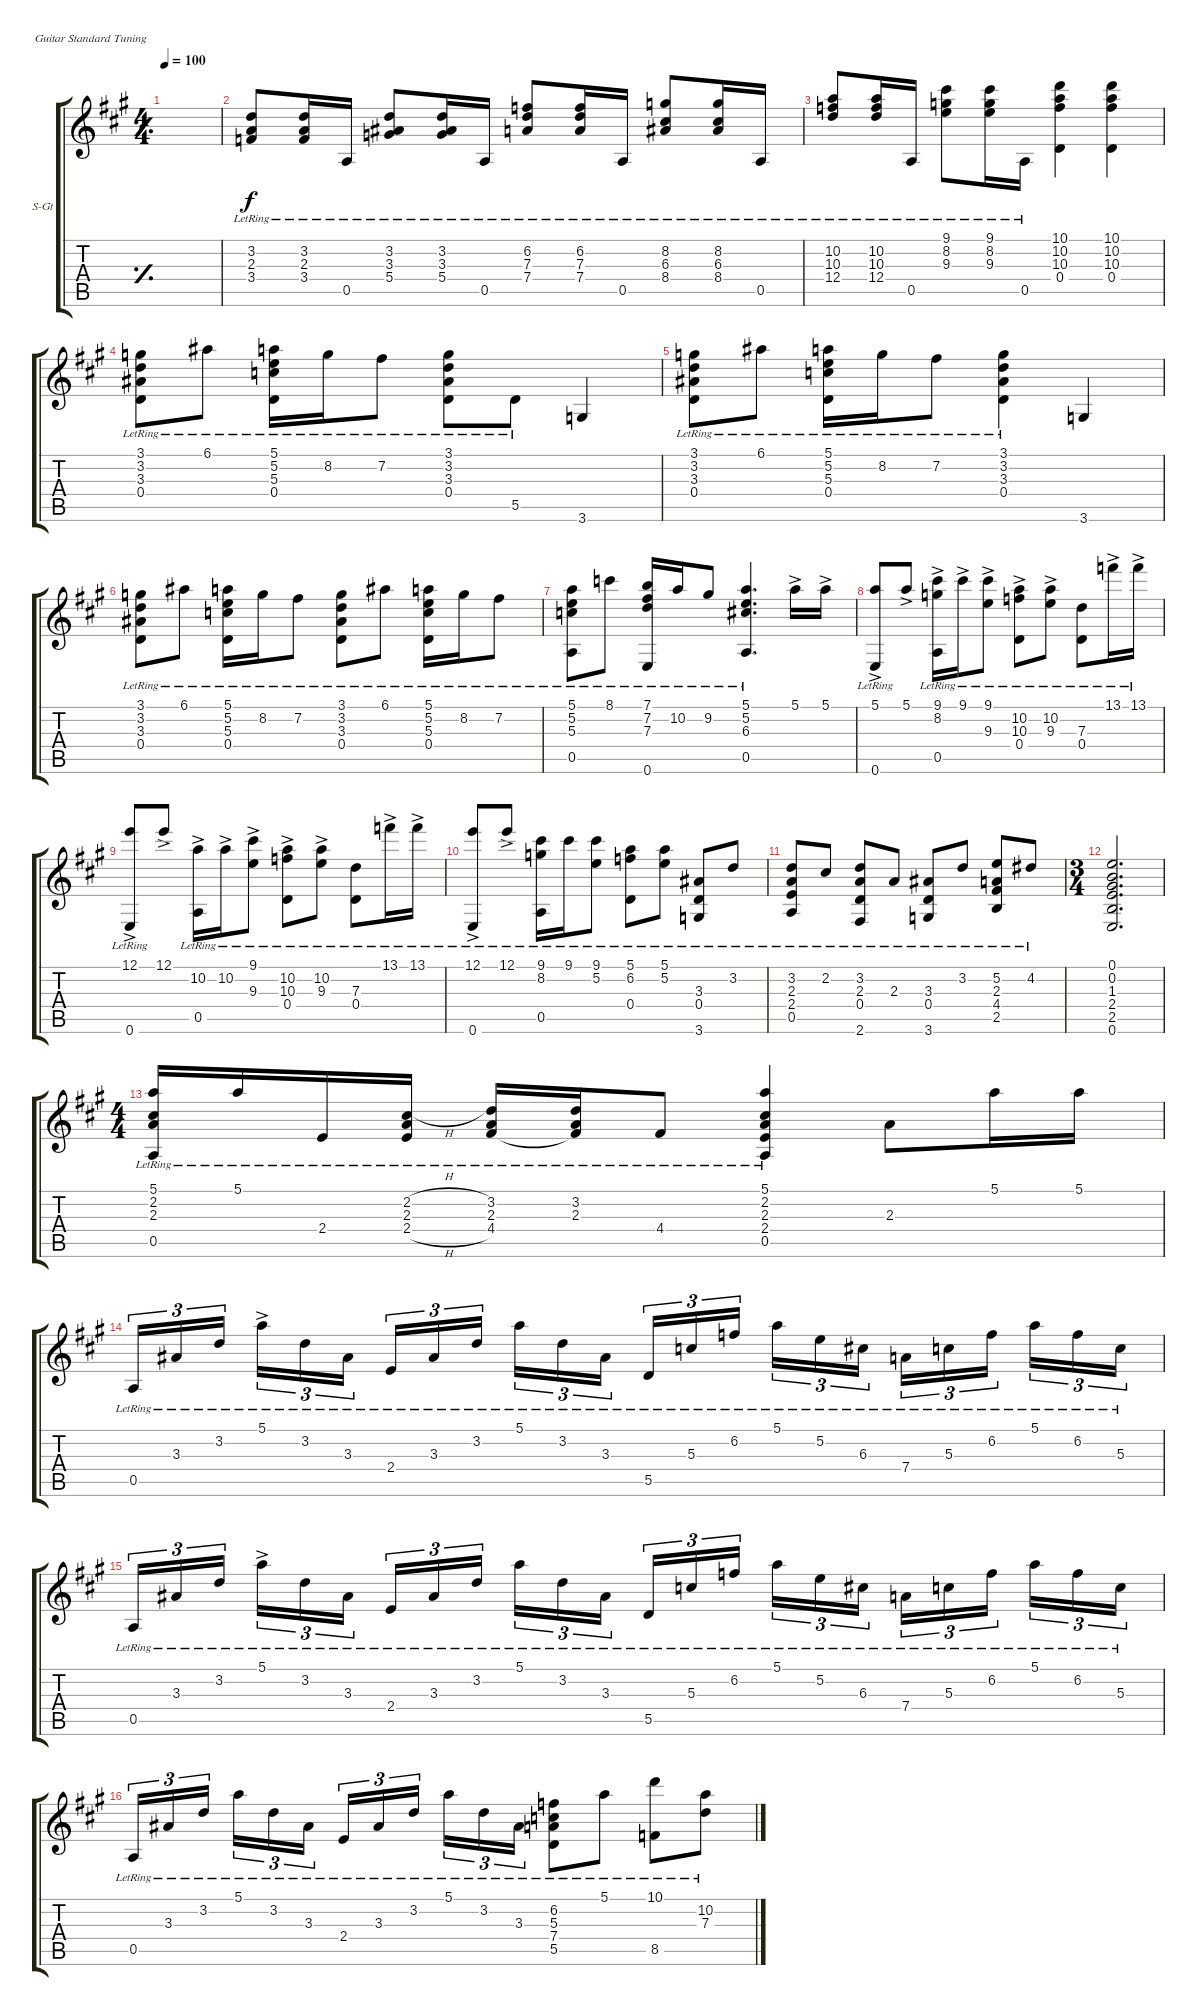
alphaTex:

\defaultSystemsLayout 4
\bracketExtendMode groupsimilarinstruments
\firstSystemTrackNameOrientation horizontal
\otherSystemsTrackNameOrientation horizontal
\track ("Steel Guitar" "S-Gt") {instrument acousticguitarsteel}
\staff {score tabs}
\tuning (E4 B3 G3 D3 A2 E2)
\ts (4 4)
\tempo 100
\clef g2
\simile simple
\ks a
|
(3.4{lr} 2.3{lr} 3.2{lr}).8 (3.2{lr} 2.3{lr} 3.4{lr}).16 0.5{lr}.16 (5.4{lr} 3.3{lr} 3.2{lr}).8 (3.2{lr} 3.3{lr} 5.4{lr}).16 0.5{lr}.16 (7.4{lr} 7.3{lr} 6.2{lr}).8 (6.2{lr} 7.3{lr} 7.4{lr}).16 0.5{lr}.16 (8.4{lr} 6.3{lr} 8.2{lr}).8 (8.2{lr} 6.3{lr} 8.4{lr}).16 0.5{lr}.16 |
(10.2{lr} 10.3{lr} 12.4{lr}).8 (12.4{lr} 10.3{lr} 10.2{lr}).16 0.5{lr}.16 (9.3{lr} 8.2{lr} 9.1{lr}).8 (9.1{lr} 8.2{lr} 9.3{lr}).16 0.5{lr}.16 (0.4 10.3 10.2 10.1).4 (10.1 10.2 10.3 0.4).4 |
(0.4{lr} 3.3{lr} 3.2{lr} 3.1{lr}).8 6.1{lr}.8 (0.4{lr} 5.3{lr} 5.2{lr} 5.1{lr}).16 8.2{lr}.16 7.2{lr}.8 (0.4{lr} 3.3{lr} 3.2{lr} 3.1{lr}).8 5.5{lr}.8 3.6.4 |
(0.4{lr} 3.3{lr} 3.2{lr} 3.1{lr}).8 6.1{lr}.8 (0.4{lr} 5.3{lr} 5.2{lr} 5.1{lr}).16 8.2{lr}.16 7.2{lr}.8 (0.4{lr} 3.3{lr} 3.2{lr} 3.1{lr}).4 3.6.4 |
(0.4{lr} 3.3{lr} 3.2{lr} 3.1{lr}).8 6.1{lr}.8 (0.4{lr} 5.3{lr} 5.2{lr} 5.1{lr}).16 8.2{lr}.16 7.2{lr}.8 (0.4{lr} 3.3{lr} 3.2{lr} 3.1{lr}).8 6.1{lr}.8 (0.4{lr} 5.3{lr} 5.2{lr} 5.1{lr}).16 8.2{lr}.16 7.2{lr}.8 |
(0.5{lr} 5.3{lr} 5.2{lr} 5.1{lr}).8 8.1{lr}.8 (0.6{lr} 7.3{lr} 7.2{lr} 7.1{lr}).16 10.2{lr}.16 9.2{lr}.8 (0.5{lr} 6.3{lr} 5.2{lr} 5.1{lr}).4{d} 5.1{ac}.16 5.1{ac}.16 |
(0.6{lr} 5.1{ac}).8 5.1{ac}.8 (9.1{ac lr} 0.5{lr} 8.2{lr}).16 9.1{ac lr}.16 (9.1{ac lr} 9.3).8 (10.2{lr} 0.4{lr} 10.3{ac}).8 (10.2{lr} 9.3{ac}).8 (0.4{lr} 7.3{lr}).8 13.1{ac lr}.16 13.1{ac lr}.16 |
(0.6{lr} 12.1{ac}).8 12.1{ac}.8 (0.5{lr} 10.2{ac lr}).16 10.2{ac lr}.16 (9.1{ac lr} 9.3{lr}).8 (10.2{lr} 0.4{lr} 10.3{ac}).8 (10.2{lr} 9.3{ac}).8 (0.4{lr} 7.3{lr}).8 13.1{ac lr}.16 13.1{ac lr}.16 |
(12.1{ac lr} 0.6{lr}).8 12.1{ac lr}.8 (9.1{lr} 0.5{lr} 8.2{lr}).16 9.1{lr}.16 (9.1{lr} 5.2{lr}).8 (6.2{lr} 5.1{lr} 0.4{lr}).8 (5.2{lr} 5.1{lr}).8 (3.6 0.4{lr} 3.3{lr}).8 3.2{lr}.8 |
(0.5{lr} 2.4{lr} 2.3{lr} 3.2{lr}).8 2.2{lr}.8 (3.2{lr} 2.3{lr} 0.4{lr} 2.6{lr}).8 2.3{lr}.8 (3.6 0.4{lr} 3.3{lr}).8 3.2{lr}.8 (2.5{lr} 4.4{lr} 2.3{lr} 5.2{lr}).8 4.2{lr}.8 |
\ts (3 4)
(2.4 1.3 0.2 0.1 0.6 2.5).2{d} |
\ts (4 4)
(0.5{lr} 2.3{lr} 2.2{lr} 5.1{lr}).16 5.1{lr}.16 2.4{lr}.16 (2.4{h lr} 2.3{lr} 2.2{h lr}).16 (3.2{lr} 2.3{lr} 4.4{lr}).16 (2.3{lr} 3.2{lr} 4.4{lr t}).16 4.4{lr}.8 (0.5{lr} 2.4{lr} 2.3{lr} 2.2{lr} 5.1{lr}).4 2.3.8 5.1.16 5.1.16 |
0.5{lr}.16{tu (3 2)} 3.3{lr}.16{tu (3 2)} 3.2{lr}.16{tu (3 2)} 5.1{ac lr}.16{tu (3 2)} 3.2{lr}.16{tu (3 2)} 3.3{lr}.16{tu (3 2)} 2.4{lr}.16{tu (3 2)} 3.3{lr}.16{tu (3 2)} 3.2{lr}.16{tu (3 2)} 5.1{lr}.16{tu (3 2)} 3.2{lr}.16{tu (3 2)} 3.3{lr}.16{tu (3 2)} 5.5{lr}.16{tu (3 2)} 5.3{lr}.16{tu (3 2)} 6.2{lr}.16{tu (3 2)} 5.1{lr}.16{tu (3 2)} 5.2{lr}.16{tu (3 2)} 6.3{lr}.16{tu (3 2)} 7.4{lr}.16{tu (3 2)} 5.3{lr}.16{tu (3 2)} 6.2{lr}.16{tu (3 2)} 5.1{lr}.16{tu (3 2)} 6.2{lr}.16{tu (3 2)} 5.3{lr}.16{tu (3 2)} |
0.5{lr}.16{tu (3 2)} 3.3{lr}.16{tu (3 2)} 3.2{lr}.16{tu (3 2)} 5.1{ac lr}.16{tu (3 2)} 3.2{lr}.16{tu (3 2)} 3.3{lr}.16{tu (3 2)} 2.4{lr}.16{tu (3 2)} 3.3{lr}.16{tu (3 2)} 3.2{lr}.16{tu (3 2)} 5.1{lr}.16{tu (3 2)} 3.2{lr}.16{tu (3 2)} 3.3{lr}.16{tu (3 2)} 5.5{lr}.16{tu (3 2)} 5.3{lr}.16{tu (3 2)} 6.2{lr}.16{tu (3 2)} 5.1{lr}.16{tu (3 2)} 5.2{lr}.16{tu (3 2)} 6.3{lr}.16{tu (3 2)} 7.4{lr}.16{tu (3 2)} 5.3{lr}.16{tu (3 2)} 6.2{lr}.16{tu (3 2)} 5.1{lr}.16{tu (3 2)} 6.2{lr}.16{tu (3 2)} 5.3{lr}.16{tu (3 2)} |
0.5{lr}.16{tu (3 2)} 3.3{lr}.16{tu (3 2)} 3.2{lr}.16{tu (3 2)} 5.1{lr}.16{tu (3 2)} 3.2{lr}.16{tu (3 2)} 3.3{lr}.16{tu (3 2)} 2.4{lr}.16{tu (3 2)} 3.3{lr}.16{tu (3 2)} 3.2{lr}.16{tu (3 2)} 5.1{lr}.16{tu (3 2)} 3.2{lr}.16{tu (3 2)} 3.3{lr}.16{tu (3 2)} (5.5{lr} 7.4{lr} 5.3{lr} 6.2{lr}).8 5.1{lr}.8 (10.1{lr} 8.5{lr}).8 (10.2{lr} 7.3{lr}).8
